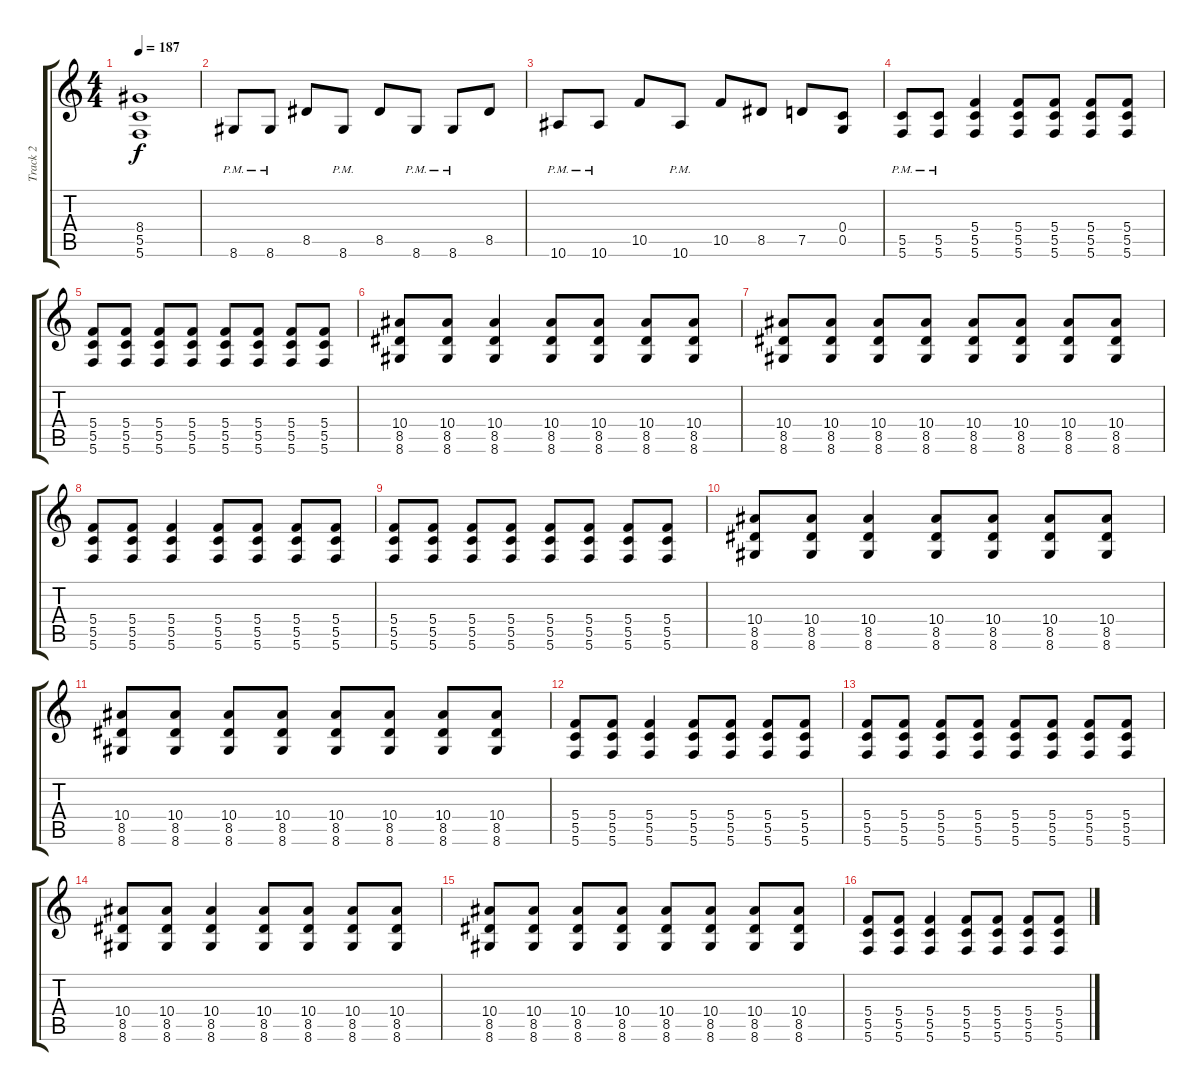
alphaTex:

\track ("Track 2" "Track 2") {instrument distortionguitar}
\staff {score tabs}
\tuning (D4 A3 F3 C3 G2 C2) {hide}
\ts (4 4)
\tempo 187
\clef g2
\ks c
(8.4{t} 5.5{t} 5.6{t}).1{dy f} |
8.6{pm}.8 8.6{pm}.8 8.5.8 8.6{pm}.8 8.5.8 8.6{pm}.8 8.6{pm}.8 8.5.8 |
10.6{pm}.8 10.6{pm}.8 10.5.8 10.6{pm}.8 10.5.8 8.5.8 7.5.8 (0.4 0.5).8 |
(5.5{pm} 5.6{pm}).8 (5.5{pm} 5.6{pm}).8 (5.4 5.5 5.6).4 (5.4 5.5 5.6).8 (5.4 5.5 5.6).8 (5.4 5.5 5.6).8 (5.4 5.5 5.6).8 |
(5.4 5.5 5.6).8 (5.4 5.5 5.6).8 (5.4 5.5 5.6).8 (5.4 5.5 5.6).8 (5.4 5.5 5.6).8 (5.4 5.5 5.6).8 (5.4 5.5 5.6).8 (5.4 5.5 5.6).8 |
(10.4 8.5 8.6).8 (10.4 8.5 8.6).8 (10.4 8.5 8.6).4 (10.4 8.5 8.6).8 (10.4 8.5 8.6).8 (10.4 8.5 8.6).8 (10.4 8.5 8.6).8 |
(10.4 8.5 8.6).8 (10.4 8.5 8.6).8 (10.4 8.5 8.6).8 (10.4 8.5 8.6).8 (10.4 8.5 8.6).8 (10.4 8.5 8.6).8 (10.4 8.5 8.6).8 (10.4 8.5 8.6).8 |
(5.4 5.5 5.6).8 (5.4 5.5 5.6).8 (5.4 5.5 5.6).4 (5.4 5.5 5.6).8 (5.4 5.5 5.6).8 (5.4 5.5 5.6).8 (5.4 5.5 5.6).8 |
(5.4 5.5 5.6).8 (5.4 5.5 5.6).8 (5.4 5.5 5.6).8 (5.4 5.5 5.6).8 (5.4 5.5 5.6).8 (5.4 5.5 5.6).8 (5.4 5.5 5.6).8 (5.4 5.5 5.6).8 |
(10.4 8.5 8.6).8 (10.4 8.5 8.6).8 (10.4 8.5 8.6).4 (10.4 8.5 8.6).8 (10.4 8.5 8.6).8 (10.4 8.5 8.6).8 (10.4 8.5 8.6).8 |
(10.4 8.5 8.6).8 (10.4 8.5 8.6).8 (10.4 8.5 8.6).8 (10.4 8.5 8.6).8 (10.4 8.5 8.6).8 (10.4 8.5 8.6).8 (10.4 8.5 8.6).8 (10.4 8.5 8.6).8 |
(5.4 5.5 5.6).8 (5.4 5.5 5.6).8 (5.4 5.5 5.6).4 (5.4 5.5 5.6).8 (5.4 5.5 5.6).8 (5.4 5.5 5.6).8 (5.4 5.5 5.6).8 |
(5.4 5.5 5.6).8 (5.4 5.5 5.6).8 (5.4 5.5 5.6).8 (5.4 5.5 5.6).8 (5.4 5.5 5.6).8 (5.4 5.5 5.6).8 (5.4 5.5 5.6).8 (5.4 5.5 5.6).8 |
(10.4 8.5 8.6).8 (10.4 8.5 8.6).8 (10.4 8.5 8.6).4 (10.4 8.5 8.6).8 (10.4 8.5 8.6).8 (10.4 8.5 8.6).8 (10.4 8.5 8.6).8 |
(10.4 8.5 8.6).8 (10.4 8.5 8.6).8 (10.4 8.5 8.6).8 (10.4 8.5 8.6).8 (10.4 8.5 8.6).8 (10.4 8.5 8.6).8 (10.4 8.5 8.6).8 (10.4 8.5 8.6).8 |
(5.4 5.5 5.6).8 (5.4 5.5 5.6).8 (5.4 5.5 5.6).4 (5.4 5.5 5.6).8 (5.4 5.5 5.6).8 (5.4 5.5 5.6).8 (5.4 5.5 5.6).8
